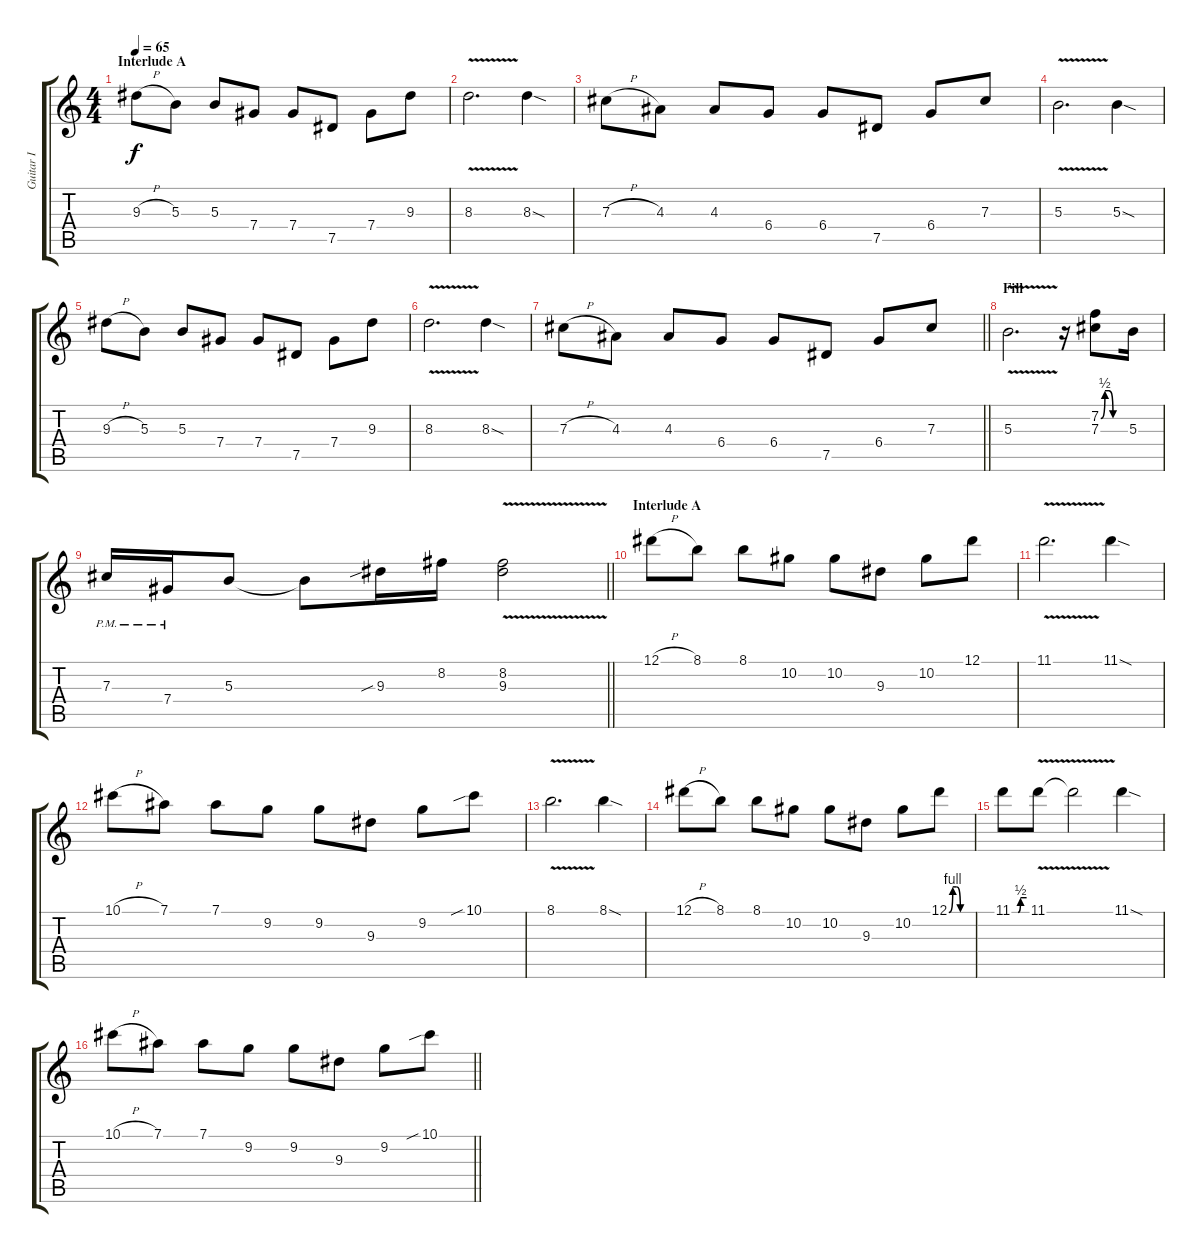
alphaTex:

\track ("Guitar I" "Guitar I") {instrument distortionguitar}
\staff {score tabs}
\tuning (Eb4 Bb3 Gb3 Db3 Ab2 Eb2) {hide}
\ts (4 4)
\section ("" "Interlude A")
\tempo 65
\clef g2
\ks c
9.3{h}.8{dy f instrument distortionguitar} 5.3.8 5.3.8 7.4.8 7.4.8 7.5.8 7.4.8 9.3.8 |
8.3{v}.2{d} 8.3{sod}.4 |
7.3{h}.8 4.3.8 4.3.8 6.4.8 6.4.8 7.5.8 6.4.8 7.3.8 |
5.3{v}.2{d} 5.3{sod}.4 |
9.3{h}.8 5.3.8 5.3.8 7.4.8 7.4.8 7.5.8 7.4.8 9.3.8 |
8.3{v}.2{d} 8.3{sod}.4 |
\barLineRight lightlight
7.3{h}.8 4.3.8 4.3.8 6.4.8 6.4.8 7.5.8 6.4.8 7.3.8 |
\section ("" "Fill")
5.3{v}.2{d} r.16 (7.2{be (custom 0 0 10 2 20 2 30 0 60 0)} 7.3).8 5.3.16 |
\barLineRight lightlight
7.3{pm}.16 7.4{pm}.16 5.3.8 5.3{t}.8 9.3{sib}.16 8.2.16 (8.2 9.3{v}).2 |
\section ("" "Interlude A")
12.1{h}.8 8.1.8 8.1.8 10.2.8 10.2.8 9.3.8 10.2.8 12.1.8 |
11.1{v}.2{d} 11.1{sod}.4 |
10.1{h}.8 7.1.8 7.1.8 9.2.8 9.2.8 9.3.8 9.2.8 10.1{sib}.8 |
8.1{v}.2{d} 8.1{sod}.4 |
12.1{h}.8 8.1.8 8.1.8 10.2.8 10.2.8 9.3.8 10.2.8 12.1{be (custom 0 0 10 4 20 4 30 0 60 0)}.8 |
11.1{be (custom 0 0 25 0 35 2 60 2)}.8 11.1{v}.8 11.1{t}.2 11.1{sod}.4 |
\barLineRight lightlight
10.1{h}.8 7.1.8 7.1.8 9.2.8 9.2.8 9.3.8 9.2.8 10.1{sib}.8
